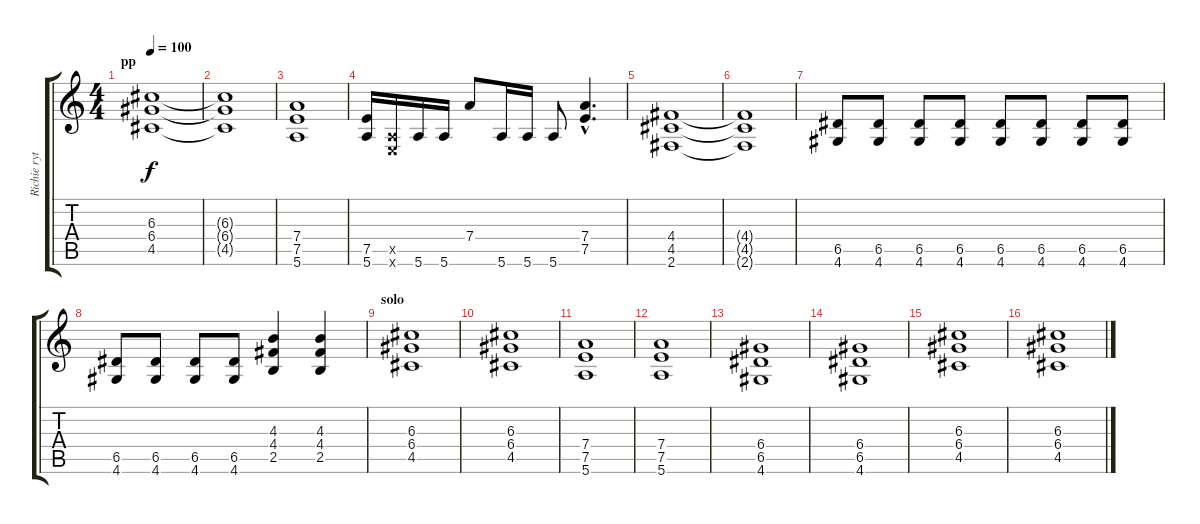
\track ("Richie rythm" "Richie ryt") {instrument distortionguitar}
\staff {score tabs}
\tuning (E4 B3 G3 D3 A2 E2) {hide}
\ts (4 4)
\section ("" "pp")
\tempo 100
\clef g2
\ks c
(6.3 6.4 4.5).1{dy f} |
(6.3{t} 6.4{t} 4.5{t}).1 |
(7.4 7.5 5.6).1 |
(7.5 5.6).16 (0.5{x} 0.6{x}).16 5.6.16 5.6.16 7.4.8 5.6.16 5.6.16 5.6.8 (7.4{hac} 7.5{hac}).4{d} |
(4.4 4.5 2.6).1 |
(4.4{t} 4.5{t} 2.6{t}).1 |
(6.5 4.6).8 (6.5 4.6).8 (6.5 4.6).8 (6.5 4.6).8 (6.5 4.6).8 (6.5 4.6).8 (6.5 4.6).8 (6.5 4.6).8 |
(6.5 4.6).8 (6.5 4.6).8 (6.5 4.6).8 (6.5 4.6).8 (4.3 4.4 2.5).4 (4.3 4.4 2.5).4 |
\section ("" "solo")
(6.3 6.4 4.5).1 |
(6.3 6.4 4.5).1 |
(7.4 7.5 5.6).1 |
(7.4 7.5 5.6).1 |
(6.4 6.5 4.6).1 |
(6.4 6.5 4.6).1 |
(6.3 6.4 4.5).1 |
(6.3 6.4 4.5).1
